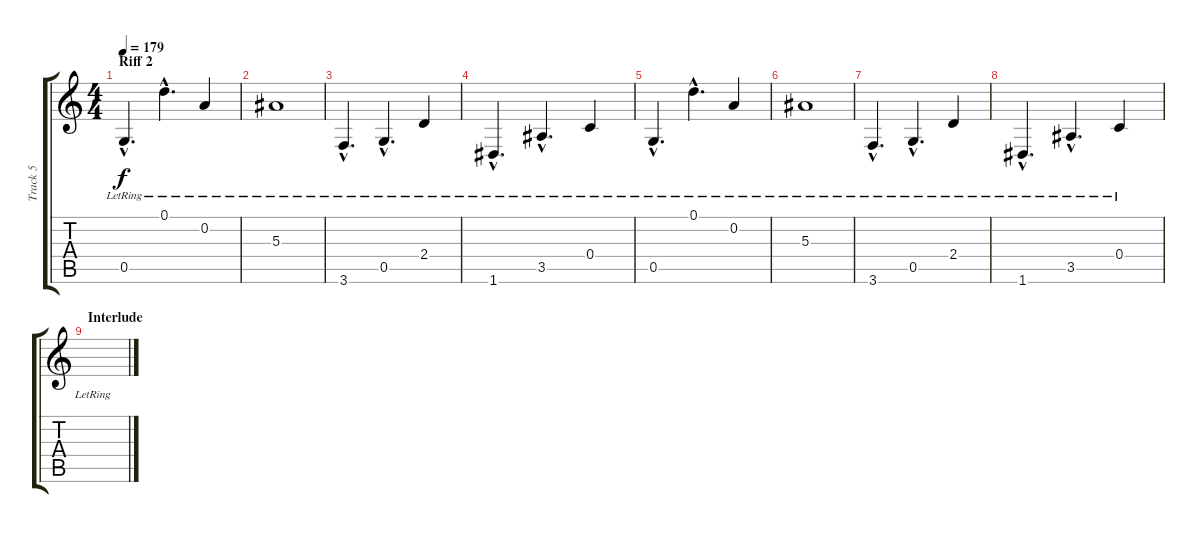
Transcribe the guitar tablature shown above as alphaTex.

\track ("Track 5" "Track 5") {instrument acousticguitarsteel}
\staff {score tabs}
\tuning (D4 A3 F3 C3 G2 D2) {hide}
\ts (4 4)
\section ("" "Riff 2")
\tempo 179
\clef g2
\ks c
0.5{hac lr}.4{d dy f} 0.1{hac lr}.4{d} 0.2{lr}.4 |
5.3{lr}.1 |
3.6{hac lr}.4{d} 0.5{hac lr}.4{d} 2.4{lr}.4 |
1.6{hac lr}.4{d} 3.5{hac lr}.4{d} 0.4{lr}.4 |
0.5{hac lr}.4{d} 0.1{hac lr}.4{d} 0.2{lr}.4 |
5.3{lr}.1 |
3.6{hac lr}.4{d} 0.5{hac lr}.4{d} 2.4{lr}.4 |
1.6{hac lr}.4{d} 3.5{hac lr}.4{d} 0.4{lr}.4 |
\section ("" "Interlude")
